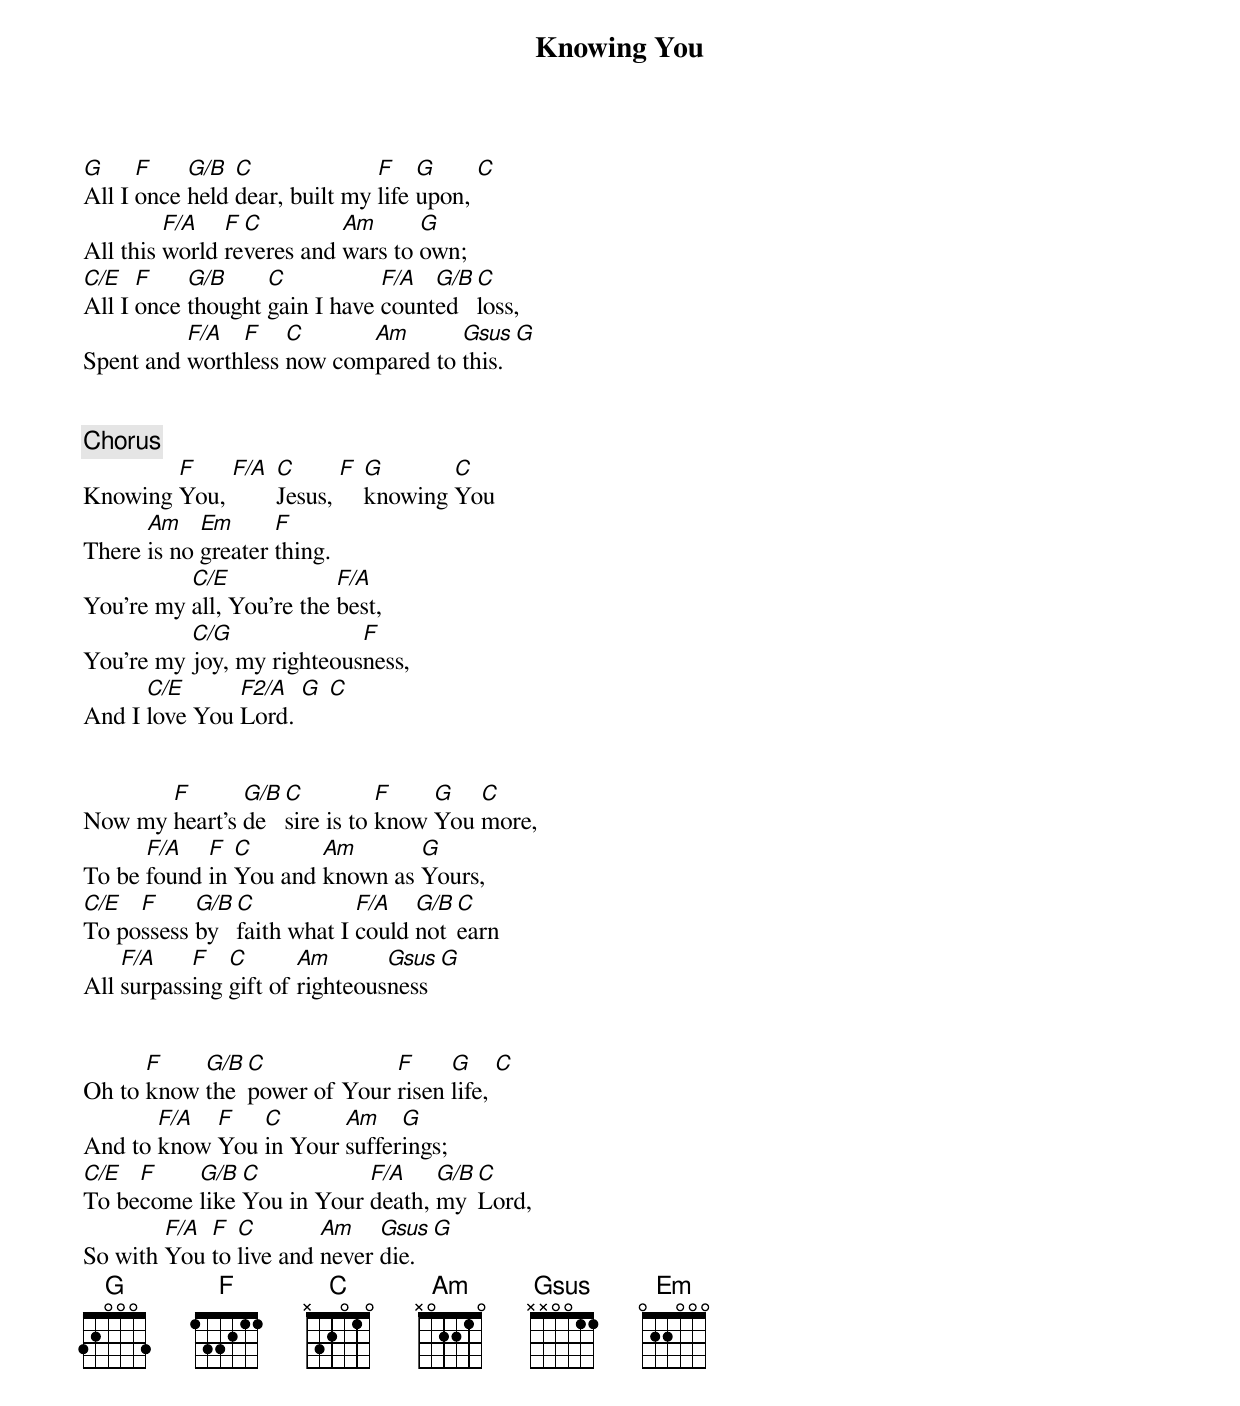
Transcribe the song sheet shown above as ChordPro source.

{Title: Knowing You}
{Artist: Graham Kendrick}
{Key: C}

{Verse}
[G]All I [F]once [G/B]held [C]dear, built my [F]life [G]upon, [C]
All this [F/A]world [F]re[C]veres and [Am]wars to [G]own;
[C/E]All I [F]once [G/B]thought [C]gain I have [F/A]count[G/B]ed [C]loss,
Spent and [F/A]worth[F]less [C]now com[Am]pared to [Gsus]this. [G]


{Chorus}
Knowing [F]You, [F/A] [C]Jesus, [F] [G]knowing [C]You
There [Am]is no [Em]greater [F]thing.
You're my [C/E]all, You're the [F/A]best,
You're my [C/G]joy, my righteous[F]ness,
And I [C/E]love You [F2/A]Lord. [G] [C]


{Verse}
Now my [F]heart's [G/B]de[C]sire is to [F]know [G]You [C]more,
To be [F/A]found [F]in [C]You and [Am]known as [G]Yours,
[C/E]To po[F]ssess [G/B]by [C]faith what I [F/A]could [G/B]not [C]earn
All [F/A]surpass[F]ing [C]gift of [Am]righteous[Gsus]ness [G]


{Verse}
Oh to [F]know [G/B]the [C]power of Your [F]risen [G]life, [C]
And to [F/A]know [F]You [C]in Your [Am]suffer[G]ings;
[C/E]To be[F]come [G/B]like [C]You in Your [F/A]death, [G/B]my [C]Lord,
So with [F/A]You [F]to [C]live and [Am]never [Gsus]die. [G]
